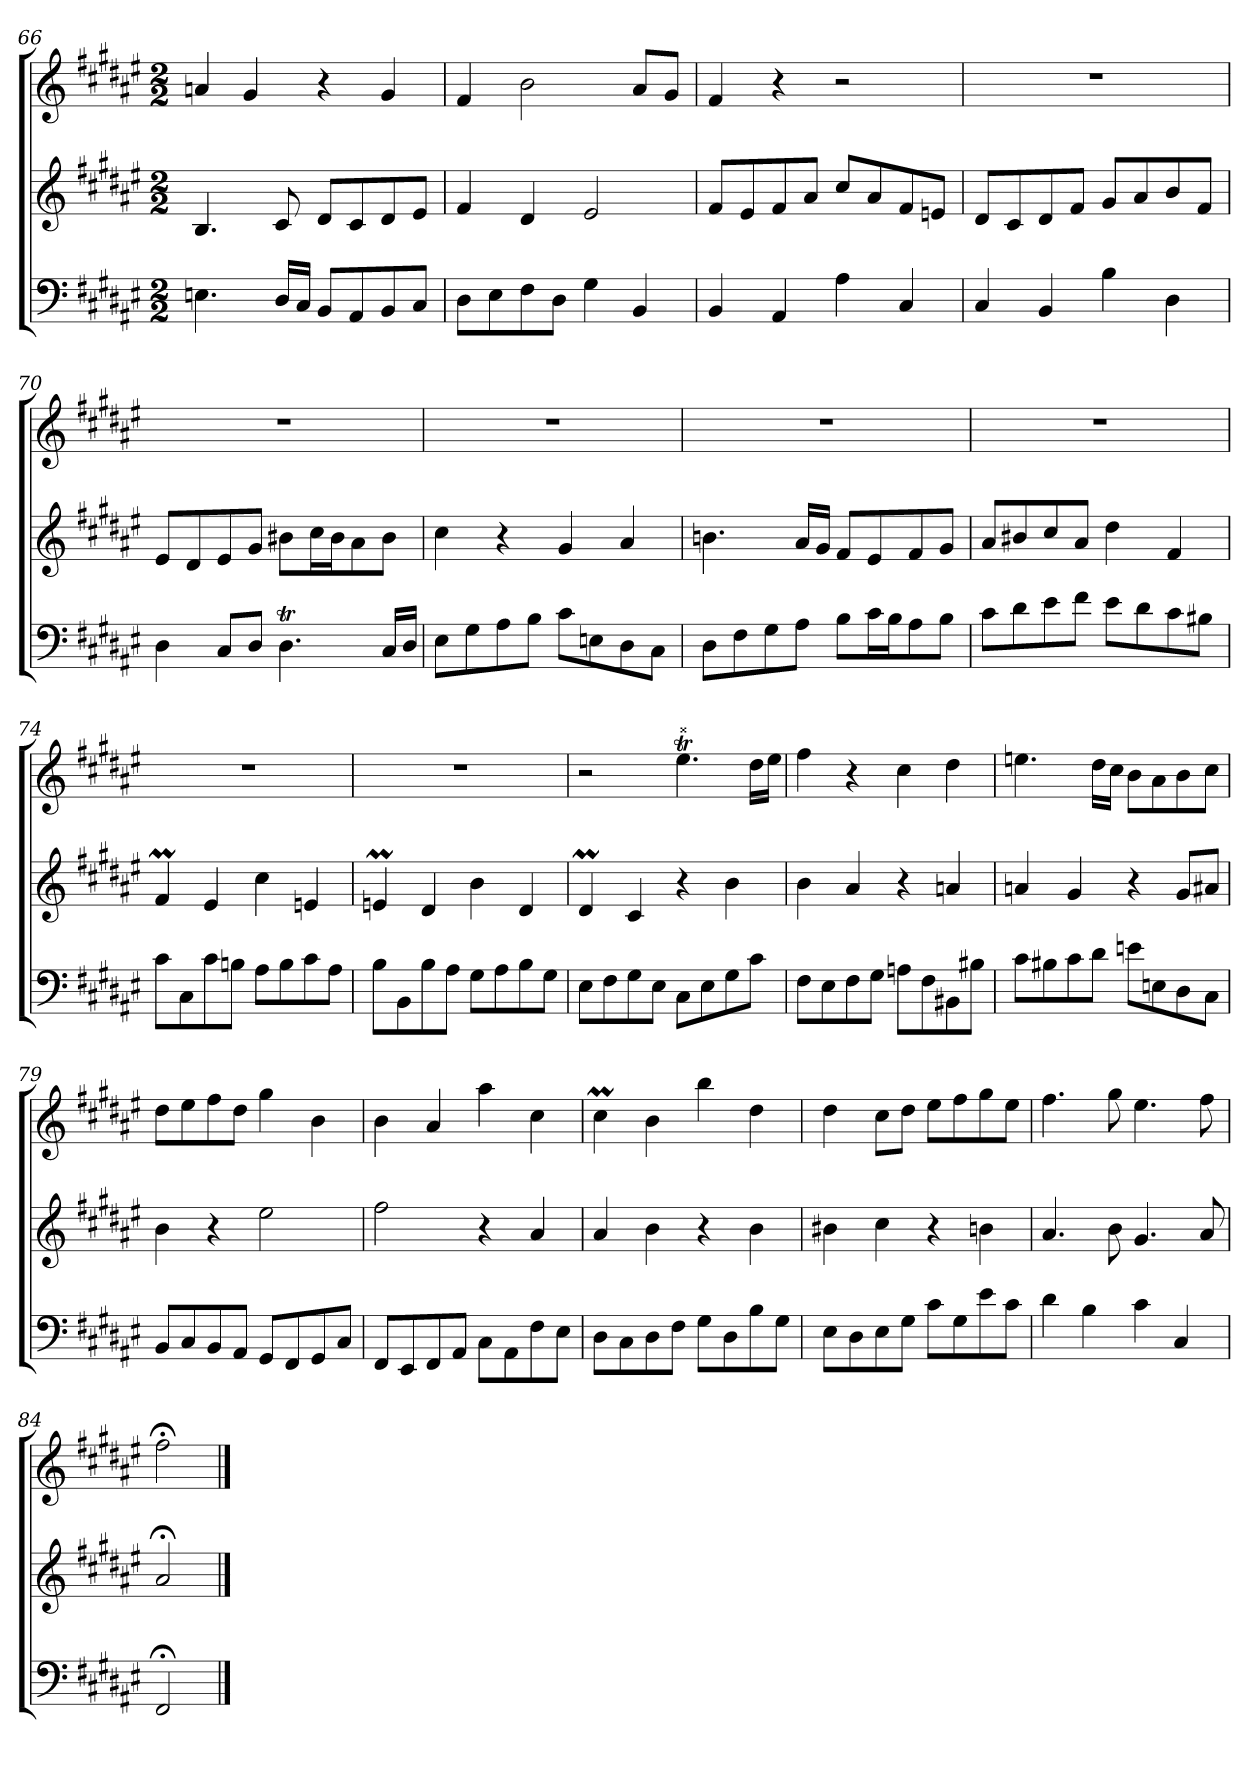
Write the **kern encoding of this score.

**kern	**kern	**kern
*part3	*part2	*part1
*staff3	*staff2	*staff1
*clefF4	*clefG2	*clefG2
*k[f#c#g#d#a#e#]	*k[f#c#g#d#a#e#]	*k[f#c#g#d#a#e#]
*F#:	*F#:	*F#:
*M2/2	*M2/2	*M2/2
=66	=66	=66
4.En	4.B	4an
.	.	4g#
16D#/LL	8c#	.
16C#/JJ	.	.
8BB/L	8d#/L	4r
8AA#/	8c#/	.
8BB/	8d#/	4g#
8C#/J	8e#/J	.
=67	=67	=67
8D#\L	4f#	4f#
8E#\	.	.
8F#\	4d#	2b
8D#\J	.	.
4G#	2e#	.
4BB	.	8a#/L
.	.	8g#/J
=68	=68	=68
4BB	8f#/L	4f#
.	8e#/	.
4AA#	8f#/	4r
.	8a#/J	.
4A#	8cc#/L	2r
.	8a#/	.
4C#	8f#/	.
.	8en/J	.
=69	=69	=69
4C#	8d#/L	1r
.	8c#/	.
4BB	8d#/	.
.	8f#/J	.
4B	8g#/L	.
.	8a#/	.
4D#	8b/	.
.	8f#/J	.
=70	=70	=70
4D#	8e#/L	1r
.	8d#/	.
8C#/L	8e#/	.
8D#/J	8g#/J	.
4.D#T	8b#X\L	.
.	16cc#\L	.
.	16b#\J	.
.	8a#\	.
16C#/LL	8b#\J	.
16D#/JJ	.	.
=71	=71	=71
8E#\L	4cc#	1r
8G#\	.	.
8A#\	4r	.
8B\J	.	.
8c#\L	4g#	.
8En\	.	.
8D#\	4a#	.
8C#\J	.	.
=72	=72	=72
8D#\L	4.bn	1r
8F#\	.	.
8G#\	.	.
8A#\J	16a#/LL	.
.	16g#/JJ	.
8B\L	8f#/L	.
16c#\L	8e#/	.
16B\J	.	.
8A#\	8f#/	.
8B\J	8g#/J	.
=73	=73	=73
8c#\L	8a#/L	1r
8d#\	8b#X/	.
8e#\	8cc#/	.
8f#\J	8a#/J	.
8e#\L	4dd#	.
8d#\	.	.
8c#\	4f#	.
8B#X\J	.	.
=74	=74	=74
8c#\L	4f#M	1r
8C#\	.	.
8c#\	4e#	.
8Bn\J	.	.
8A#\L	4cc#	.
8B\	.	.
8c#\	4en	.
8A#\J	.	.
=75	=75	=75
8B\L	4enM	1r
8BB\	.	.
8B\	4d#	.
8A#\J	.	.
8G#\L	4b	.
8A#\	.	.
8B\	4d#	.
8G#\J	.	.
=76	=76	=76
8E#\L	4d#M	2r
8F#\	.	.
8G#\	4c#	.
8E#\J	.	.
!	!	!LO:TR:acc=##
8C#\L	4r	4.ee#T
8E#\	.	.
8G#\	4b	.
8c#\J	.	16dd#\LL
.	.	16ee#\JJ
=77	=77	=77
8F#\L	4b	4ff#
8E#\	.	.
8F#\	4a#	4r
8G#\J	.	.
8An\L	4r	4cc#
8F#\	.	.
8BB#X\	4an	4dd#
8B#X\J	.	.
=78	=78	=78
8c#\L	4an	4.een
8B#X\	.	.
8c#\	4g#	.
8d#\J	.	16dd#\LL
.	.	16cc#\JJ
8en\L	4r	8b\L
8En\	.	8a#\
8D#\	8g#/L	8b\
8C#\J	8a#X/J	8cc#\J
=79	=79	=79
8BB/L	4b	8dd#\L
8C#/	.	8ee#\
8BB/	4r	8ff#\
8AA#/J	.	8dd#\J
8GG#/L	2ee#	4gg#
8FF#/	.	.
8GG#/	.	4b
8C#/J	.	.
=80	=80	=80
8FF#/L	2ff#	4b
8EE#/	.	.
8FF#/	.	4a#
8AA#/J	.	.
8C#\L	4r	4aa#
8AA#\	.	.
8F#\	4a#	4cc#
8E#\J	.	.
=81	=81	=81
8D#\L	4a#	4cc#M
8C#\	.	.
8D#\	4b	4b
8F#\J	.	.
8G#\L	4r	4bb
8D#\	.	.
8B\	4b	4dd#
8G#\J	.	.
=82	=82	=82
8E#\L	4b#X	4dd#
8D#\	.	.
8E#\	4cc#	8cc#\L
8G#\J	.	8dd#\J
8c#\L	4r	8ee#\L
8G#\	.	8ff#\
8e#\	4bn	8gg#\
8c#\J	.	8ee#\J
=83	=83	=83
4d#	4.a#	4.ff#
4B	.	.
.	8b	8gg#
4c#	4.g#	4.ee#
4C#	.	.
.	8a#	8ff#
=84	=84	=84
2FF#;<	2a#;<	2ff#;<
==	==	==
*-	*-	*-
